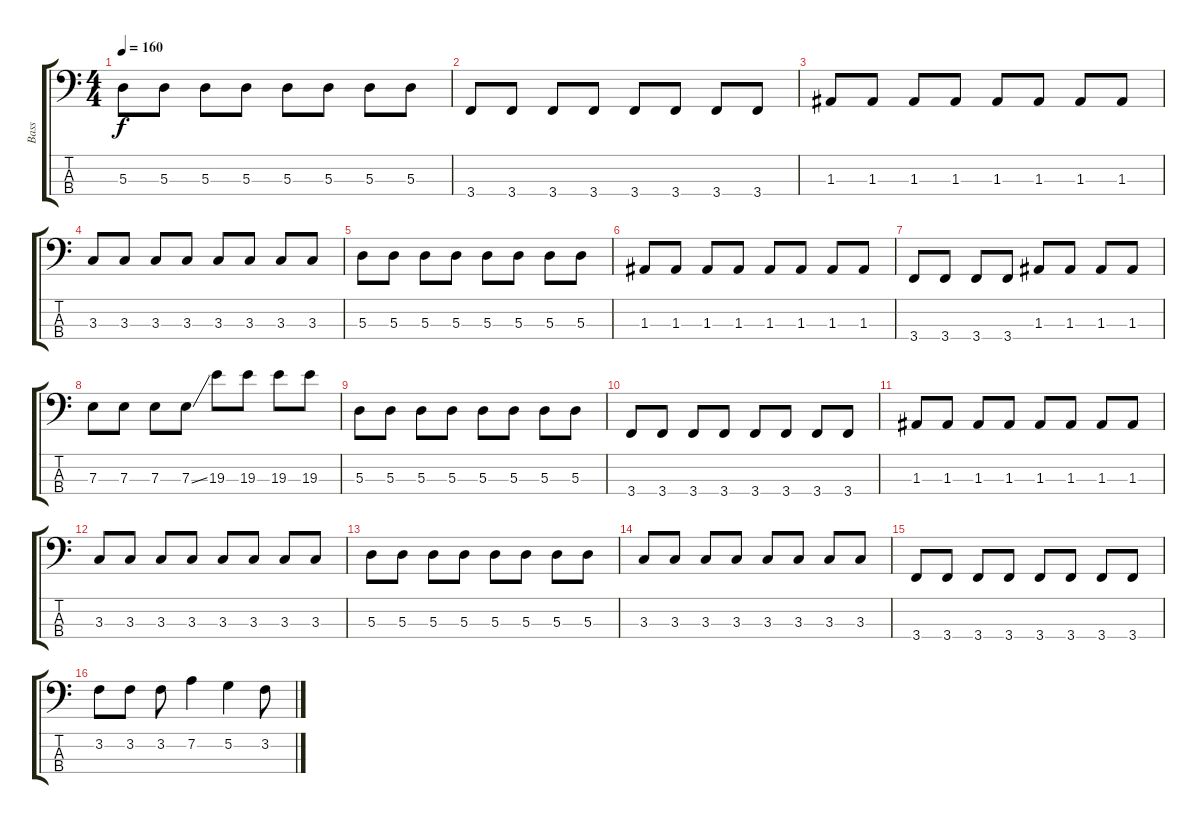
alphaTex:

\track ("Bass" "Bass") {instrument electricbasspick}
\staff {score tabs}
\tuning (G2 D2 A1 D1) {hide}
\ts (4 4)
\tempo 160
\clef f4
\ks c
5.3.8{dy f} 5.3.8 5.3.8 5.3.8 5.3.8 5.3.8 5.3.8 5.3.8 |
3.4.8 3.4.8 3.4.8 3.4.8 3.4.8 3.4.8 3.4.8 3.4.8 |
1.3.8 1.3.8 1.3.8 1.3.8 1.3.8 1.3.8 1.3.8 1.3.8 |
3.3.8 3.3.8 3.3.8 3.3.8 3.3.8 3.3.8 3.3.8 3.3.8 |
5.3.8 5.3.8 5.3.8 5.3.8 5.3.8 5.3.8 5.3.8 5.3.8 |
1.3.8 1.3.8 1.3.8 1.3.8 1.3.8 1.3.8 1.3.8 1.3.8 |
3.4.8 3.4.8 3.4.8 3.4.8 1.3.8 1.3.8 1.3.8 1.3.8 |
7.3.8 7.3.8 7.3.8 7.3{ss}.8 19.3.8 19.3.8 19.3.8 19.3.8 |
5.3.8 5.3.8 5.3.8 5.3.8 5.3.8 5.3.8 5.3.8 5.3.8 |
3.4.8 3.4.8 3.4.8 3.4.8 3.4.8 3.4.8 3.4.8 3.4.8 |
1.3.8 1.3.8 1.3.8 1.3.8 1.3.8 1.3.8 1.3.8 1.3.8 |
3.3.8 3.3.8 3.3.8 3.3.8 3.3.8 3.3.8 3.3.8 3.3.8 |
5.3.8 5.3.8 5.3.8 5.3.8 5.3.8 5.3.8 5.3.8 5.3.8 |
3.3.8 3.3.8 3.3.8 3.3.8 3.3.8 3.3.8 3.3.8 3.3.8 |
3.4.8 3.4.8 3.4.8 3.4.8 3.4.8 3.4.8 3.4.8 3.4.8 |
3.2.8 3.2.8 3.2.8 7.2.4 5.2.4 3.2.8
